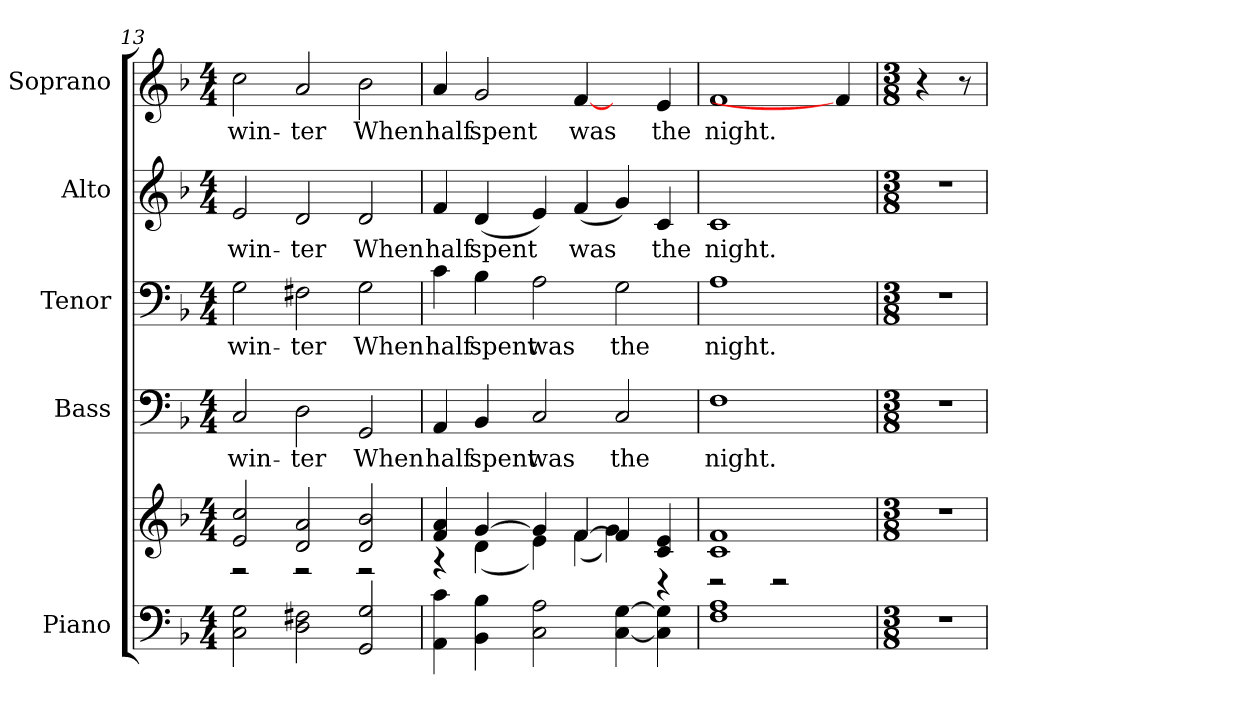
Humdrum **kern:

**kern	**kern	**kern	**text	**kern	**text	**kern	**text	**kern	**text
*part5	*part5	*part4	*part4	*part3	*part3	*part2	*part2	*part1	*part1
*staff6	*staff5	*staff4	*staff4	*staff3	*staff3	*staff2	*staff2	*staff1	*staff1
*I"Piano	*	*I"Bass	*	*I"Tenor	*	*I"Alto	*	*I"Soprano	*
*I'Pno.	*	*I'B.	*	*I'T.	*	*I'A.	*	*I'S.	*
!!LO:PB:g=z
*clefF4	*clefG2	*clefF4	*	*clefF4	*	*clefG2	*	*clefG2	*
*k[b-]	*k[b-]	*k[b-]	*	*k[b-]	*	*k[b-]	*	*k[b-]	*
*F:	*F:	*F:	*	*F:	*	*F:	*	*F:	*
*M4/4	*M4/4	*M4/4	*	*M4/4	*	*M4/4	*	*M4/4	*
=13	=13	=13	=13	=13	=13	=13	=13	=13	=13
*	*^	*	*	*	*	*	*	*	*
!	!	!	!	!LO:LY:b:color=#000000	!	!	!	!	!	!
!	!	!	!	!	!	!LO:LY:b:color=#000000	!	!	!	!
!	!	!	!	!	!	!	!	!LO:LY:b:color=#000000	!	!
!	!	!	!	!	!	!	!	!	!	!LO:LY:b:color=#000000
2Ci\ 2Gi	2ei/ 2cci	2r	2Ci/	win-	2Gi\	win-	2ei/	win-	2cci\	win-
!	!	!	!	!LO:LY:b:color=#000000	!	!	!	!	!	!
!	!	!	!	!	!	!LO:LY:b:color=#000000	!	!	!	!
!	!	!	!	!	!	!	!	!LO:LY:b:color=#000000	!	!
!	!	!	!	!	!	!	!	!	!	!LO:LY:b:color=#000000
2Di\ 2F#Xi	2di/ 2ai	2r	2Di\	-ter	2F#Xi\	-ter	2di/	-ter	2ai/	-ter
!	!	!	!	!LO:LY:b:color=#000000	!	!	!	!	!	!
!	!	!	!	!	!	!LO:LY:b:color=#000000	!	!	!	!
!	!	!	!	!	!	!	!	!LO:LY:b:color=#000000	!	!
!	!	!	!	!	!	!	!	!	!	!LO:LY:b:color=#000000
2GGi/ 2Gi	2di/ 2b-i	2r	2GGi/	When	2Gi\	When	2di/	When	2b-i\	When
=14	=14	=14	=14	=14	=14	=14	=14	=14	=14	=14
!	!	!	!	!LO:LY:b:color=#000000	!	!	!	!	!	!
!	!	!	!	!	!	!LO:LY:b:color=#000000	!	!	!	!
!	!	!	!	!	!	!	!	!LO:LY:b:color=#000000	!	!
!	!	!	!	!	!	!	!	!	!	!LO:LY:b:color=#000000
4AAi\ 4ci	4fi/ 4ai	4r	4AAi/	half	4ci\	half	4fi/	half	4ai/	half
!	!	!	!	!LO:LY:b:color=#000000	!	!	!	!	!	!
!	!	!	!	!	!	!LO:LY:b:color=#000000	!	!	!	!
!	!	!	!	!	!	!	!	!LO:LY:b:color=#000000	!	!
!	!	!	!	!	!	!	!	!	!	!LO:LY:b:color=#000000
4BB-i\ 4B-i	[>4gi/	(4di\	4BB-i/	spent	4B-i\	spent	(4di/	spent	2gi/	spent
!	!	!	!	!LO:LY:b:color=#000000	!	!	!	!	!	!
!	!	!	!	!	!	!LO:LY:b:color=#000000	!	!	!	!
2Ci\ 2Ai	4gi/]	4ei\)	2Ci/	was	2Ai\	was	4ei/)	.	.	.
!	!	!	!	!	!	!	!	!LO:LY:b:color=#000000	!	!
!	!	!	!	!	!	!	!	!	!	!LO:LY:b:color=#000000
.	[>4fi/	(4fi\	.	.	.	.	(4fi/	was	[4fi/	was
!	!	!	!	!LO:LY:b:color=#000000	!	!	!	!	!	!
!	!	!	!	!	!	!LO:LY:b:color=#000000	!	!	!	!
[<4Ci\ [>4Gi	4fi/]	4gi\)	2Ci/	the	2Gi\	the	4gi/)	.	4ryy	.
!	!	!	!	!	!	!	!	!LO:LY:b:color=#000000	!	!
!	!	!	!	!	!	!	!	!	!	!LO:LY:b:color=#000000
4Ci\] 4Gi]	4ci/ 4ei	4r	.	.	.	.	4ci/	the	4ei/	the
=15	=15	=15	=15	=15	=15	=15	=15	=15	=15	=15
!	!	!	!	!LO:LY:b:color=#000000	!	!	!	!	!	!
!	!	!	!	!	!	!LO:LY:b:color=#000000	!	!	!	!
!	!	!	!	!	!	!	!	!LO:LY:b:color=#000000	!	!
!	!	!	!	!	!	!	!	!	!	!LO:LY:b:color=#000000
1Fi 1Ai	1ci 1fi	2r	1Fi	night.	1Ai	night.	1ci	night.	1fi	night.
.	.	2r	.	.	.	.	.	.	.	.
4ryy	4ryy	4ryy	4ryy	.	4ryy	.	4ryy	.	4fi/]	.
*	*v	*v	*	*	*	*	*	*	*	*
!!LO:PB:g=z
=16	=16	=16	=16	=16	=16	=16	=16	=16	=16
*M3/8	*M3/8	*M3/8	*	*M3/8	*	*M3/8	*	*M3/8	*
*	*^	*	*	*	*	*	*	*	*
!LO:N:vis=1	!LO:N:vis=1	!	!LO:N:vis=1	!	!LO:N:vis=1	!	!LO:N:vis=1	!	!	!
*	*v	*v	*	*	*	*	*	*	*	*
4.r	4.r	4.r	.	4.r	.	4.r	.	4r	.
.	.	.	.	.	.	.	.	8r	.
=	=	=	=	=	=	=	=	=	=
*-	*-	*-	*-	*-	*-	*-	*-	*-	*-
